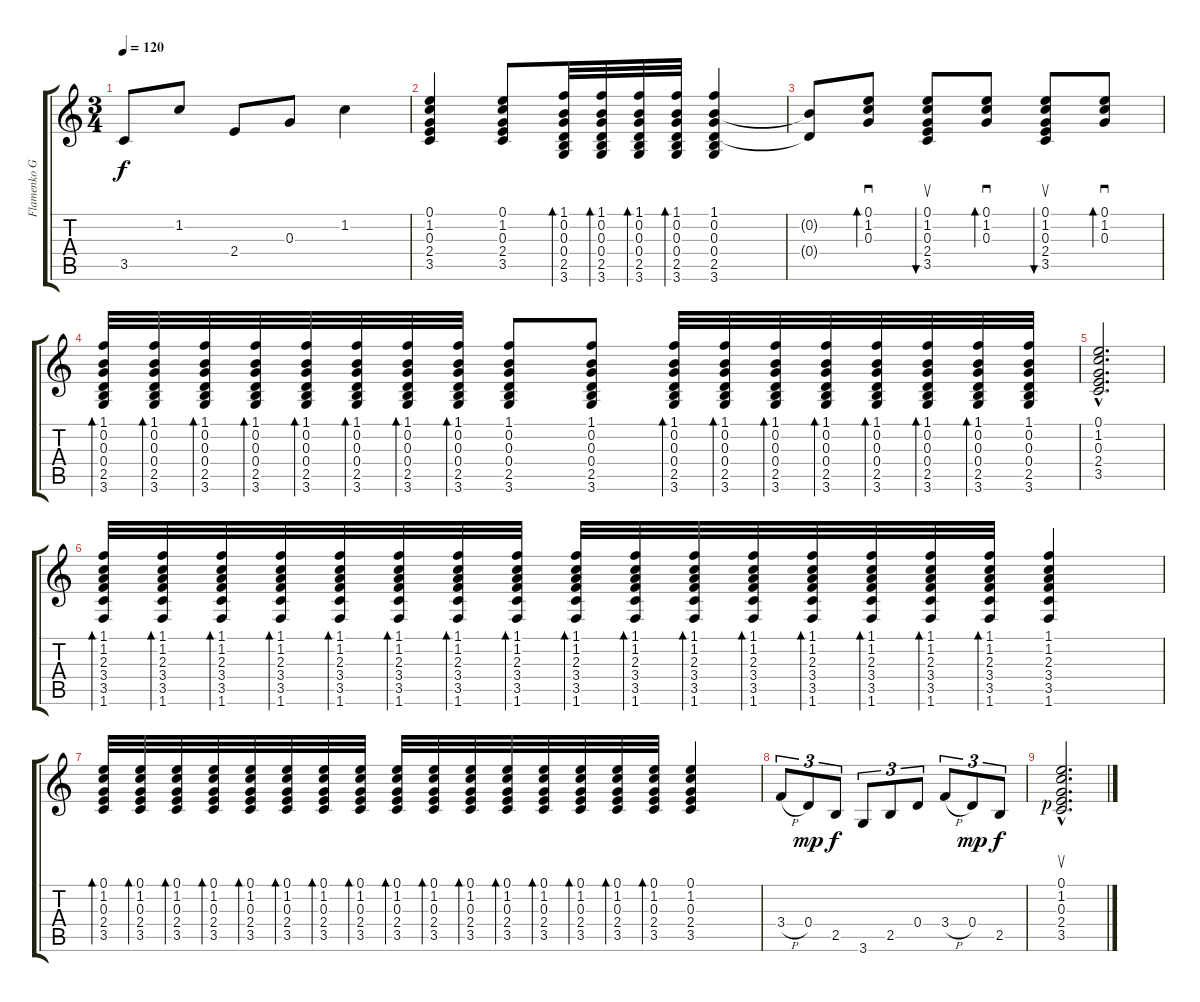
\track ("Flamenko Gitar" "Flamenko G") {instrument acousticguitarnylon}
\staff {score tabs}
\tuning (E4 B3 G3 D3 A2 E2) {hide}
\ts (3 4)
\tempo 120
\clef g2
\ks c
3.5.8{dy f} 1.2.8 2.4.8 0.3.8 1.2.4 |
(0.1 1.2 0.3 2.4 3.5).4 (0.1 1.2 0.3 2.4 3.5).8 (1.1 0.2 0.3 0.4 2.5 3.6).32{bd 60} (1.1 0.2 0.3 0.4 2.5 3.6).32{bd 60} (1.1 0.2 0.3 0.4 2.5 3.6).32{bd 60} (1.1 0.2 0.3 0.4 2.5 3.6).32{bd 60} (1.1 0.2 0.3 0.4 2.5 3.6).4 |
(0.2{t} 0.4{t}).8 (0.1 1.2 0.3).8{sd bd 120} (0.1 1.2 0.3 2.4 3.5).8{su bu 120} (0.1 1.2 0.3).8{sd bd 120} (0.1 1.2 0.3 2.4 3.5).8{su bu 120} (0.1 1.2 0.3).8{sd bd 120} |
(1.1 0.2 0.3 0.4 2.5 3.6).32{bd 60} (1.1 0.2 0.3 0.4 2.5 3.6).32{bd 60} (1.1 0.2 0.3 0.4 2.5 3.6).32{bd 60} (1.1 0.2 0.3 0.4 2.5 3.6).32{bd 60} (1.1 0.2 0.3 0.4 2.5 3.6).32{bd 60} (1.1 0.2 0.3 0.4 2.5 3.6).32{bd 60} (1.1 0.2 0.3 0.4 2.5 3.6).32{bd 60} (1.1 0.2 0.3 0.4 2.5 3.6).32{bd 60} (1.1 0.2 0.3 0.4 2.5 3.6).8 (1.1 0.2 0.3 0.4 2.5 3.6).8 (1.1 0.2 0.3 0.4 2.5 3.6).32{bd 120} (1.1 0.2 0.3 0.4 2.5 3.6).32{bd 120} (1.1 0.2 0.3 0.4 2.5 3.6).32{bd 120} (1.1 0.2 0.3 0.4 2.5 3.6).32{bd 120} (1.1 0.2 0.3 0.4 2.5 3.6).32{bd 120} (1.1 0.2 0.3 0.4 2.5 3.6).32{bd 120} (1.1 0.2 0.3 0.4 2.5 3.6).32{bd 120} (1.1 0.2 0.3 0.4 2.5 3.6).32 |
(0.1{hac} 1.2 0.3{hac} 2.4{hac} 3.5{hac}).2{d} |
(1.1 1.2 2.3 3.4 3.5 1.6).32{bd 120} (1.1 1.2 2.3 3.4 3.5 1.6).32{bd 120} (1.1 1.2 2.3 3.4 3.5 1.6).32{bd 120} (1.1 1.2 2.3 3.4 3.5 1.6).32{bd 120} (1.1 1.2 2.3 3.4 3.5 1.6).32{bd 120} (1.1 1.2 2.3 3.4 3.5 1.6).32{bd 120} (1.1 1.2 2.3 3.4 3.5 1.6).32{bd 120} (1.1 1.2 2.3 3.4 3.5 1.6).32{bd 120} (1.1 1.2 2.3 3.4 3.5 1.6).32{bd 120} (1.1 1.2 2.3 3.4 3.5 1.6).32{bd 120} (1.1 1.2 2.3 3.4 3.5 1.6).32{bd 120} (1.1 1.2 2.3 3.4 3.5 1.6).32{bd 120} (1.1 1.2 2.3 3.4 3.5 1.6).32{bd 120} (1.1 1.2 2.3 3.4 3.5 1.6).32{bd 120} (1.1 1.2 2.3 3.4 3.5 1.6).32{bd 120} (1.1 1.2 2.3 3.4 3.5 1.6).32{bd 120} (1.1 1.2 2.3 3.4 3.5 1.6).4 |
(0.1 1.2 0.3 2.4 3.5).32{bd 120} (0.1 1.2 0.3 2.4 3.5).32{bd 120} (0.1 1.2 0.3 2.4 3.5).32{bd 120} (0.1 1.2 0.3 2.4 3.5).32{bd 120} (0.1 1.2 0.3 2.4 3.5).32{bd 120} (0.1 1.2 0.3 2.4 3.5).32{bd 120} (0.1 1.2 0.3 2.4 3.5).32{bd 120} (0.1 1.2 0.3 2.4 3.5).32{bd 120} (0.1 1.2 0.3 2.4 3.5).32{bd 120} (0.1 1.2 0.3 2.4 3.5).32{bd 120} (0.1 1.2 0.3 2.4 3.5).32{bd 120} (0.1 1.2 0.3 2.4 3.5).32{bd 120} (0.1 1.2 0.3 2.4 3.5).32{bd 120} (0.1 1.2 0.3 2.4 3.5).32{bd 120} (0.1 1.2 0.3 2.4 3.5).32{bd 120} (0.1 1.2 0.3 2.4 3.5).32{bd 120} (0.1 1.2 0.3 2.4 3.5).4 |
3.4{h}.8{tu (3 2)} 0.4.8{tu (3 2) dy mp} 2.5.8{tu (3 2) dy f} 3.6.8{tu (3 2)} 2.5.8{tu (3 2)} 0.4.8{tu (3 2)} 3.4{h}.8{tu (3 2)} 0.4.8{tu (3 2) dy mp} 2.5.8{tu (3 2) dy f} |
(0.1{hac} 1.2{hac} 0.3{hac} 2.4{hac rf 1} 3.5{hac}).2{d su}
